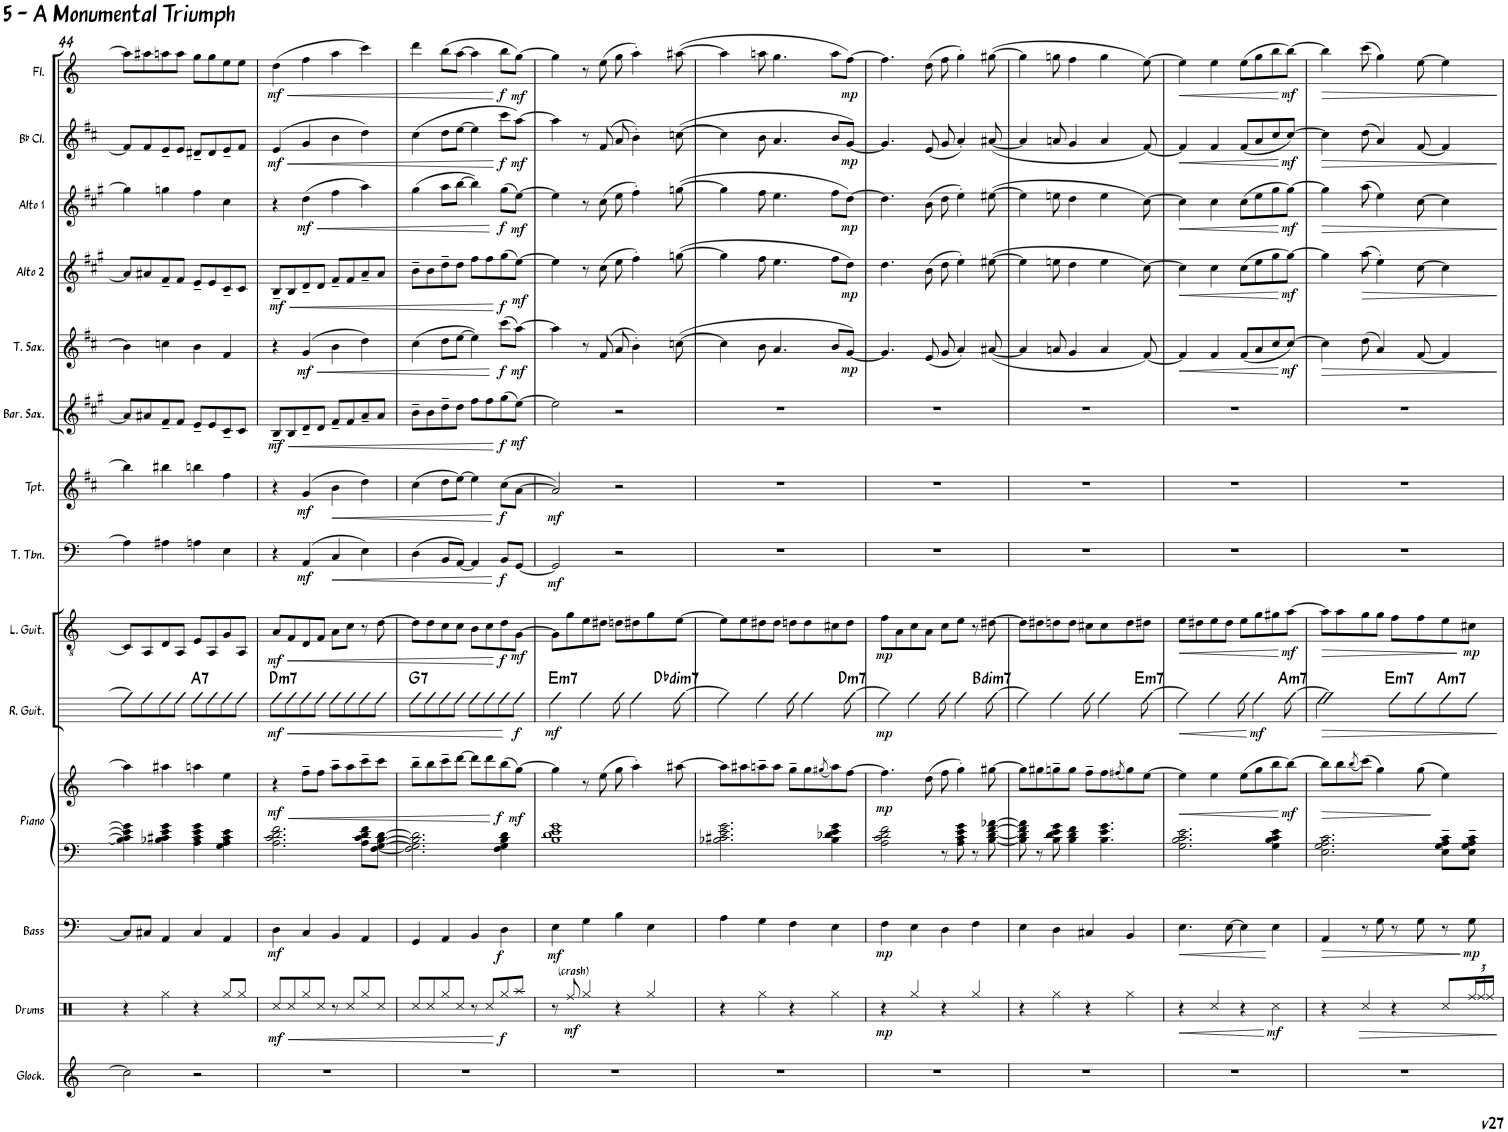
**kern	**kern	**dynam	**kern	**dynam	**kern	**kern	**dynam	**kern	**dynam	**harte	**kern	**dynam	**kern	**dynam	**kern	**dynam	**kern	**dynam	**kern	**dynam	**kern	**dynam	**kern	**dynam	**kern	**dynam	**kern	**dynam
*part14	*part13	*part13	*part12	*part12	*part11	*part11	*part11	*part10	*part10	*part10	*part9	*part9	*part8	*part8	*part7	*part7	*part6	*part6	*part5	*part5	*part4	*part4	*part3	*part3	*part2	*part2	*part1	*part1
*staff15	*staff14	*staff14	*staff13	*staff13	*staff12	*staff11	*staff11/12	*staff10	*staff10	*	*staff9	*staff9	*staff8	*staff8	*staff7	*staff7	*staff6	*staff6	*staff5	*staff5	*staff4	*staff4	*staff3	*staff3	*staff2	*staff2	*staff1	*staff1
*I"Glockenspiel	*I"Drums	*	*I"Bass	*	*I"Piano	*	*	*I"Rhythm Guitar	*	*	*I"Lead Guitar	*	*I"Tenor Trombone	*	*I"Trumpet	*	*I"Baritone Sax	*	*I"Tenor Sax	*	*I"Alto Sax 2	*	*I"Alto Sax 1	*	*I"Bb Clarinet	*	*I"Flute	*
*I'Glock.	*I'Drums	*	*I'Bass	*	*I'Piano	*	*	*I'R. Guit.	*	*	*I'L. Guit.	*	*I'T. Tbn.	*	*I'Tpt.	*	*I'Bar. Sax.	*	*I'T. Sax.	*	*I'Alto 2	*	*I'Alto 1	*	*I'Bb Cl.	*	*I'Fl.	*
!!LO:PB:g=z
*clefG2	*clefX	*	*clefF4	*	*clefF4	*clefG2	*	*clefG2	*	*	*clefGv2	*	*clefF4	*	*clefG2	*	*clefG2	*	*clefG2	*	*clefG2	*	*clefG2	*	*clefG2	*	*clefG2	*
*Trd-14c-24	*	*	*Trd7c12	*	*	*	*	*	*	*	*	*	*	*	*Trd1c2	*	*Trd12c21	*	*Trd8c14	*	*Trd5c9	*	*Trd5c9	*	*Trd1c2	*	*	*
*k[]	*k[]	*	*k[]	*	*k[]	*k[]	*	*k[]	*	*	*k[]	*	*k[]	*	*k[f#c#]	*	*k[f#c#g#]	*	*k[f#c#]	*	*k[f#c#g#]	*	*k[f#c#g#]	*	*k[f#c#]	*	*k[]	*
*M4/4	*M4/4	*	*M4/4	*	*M4/4	*M4/4	*	*M4/4	*	*	*M4/4	*	*M4/4	*	*M4/4	*	*M4/4	*	*M4/4	*	*M4/4	*	*M4/4	*	*M4/4	*	*M4/4	*
=44	=44	=44	=44	=44	=44	=44	=44	=44	=44	=44	=44	=44	=44	=44	=44	=44	=44	=44	=44	=44	=44	=44	=44	=44	=44	=44	=44	=44
2cc#\]	4r	.	8C#/L]	.	4B-\] 4c#\] 4e\] 4g\]	4aa#\]	.	8f\L]	.	.	8C#/L]	.	4A#\]	.	4bb#\]	.	8a#/L]	.	4b\]	.	8a#/L]	.	4gg\]	.	8f#/L]	.	8aa#\L]	.
.	.	.	8C#X/J	.	.	.	.	8f\	.	.	8AA/	.	.	.	.	.	8a#X/	.	.	.	8a#X/	.	.	.	8f#/	.	8aa#X\	.
!	!	!	!	!	!	!	!	!	!	!LO:H:kt=dim7	!	!	!	!	!	!	!	!	!	!	!	!	!	!	!	!	!	!
.	4Rgg\	.	4AA/	.	4B-X\ 4c#X\ 4e\ 4g\	4aa#X\	.	8fn\	.	Db:dim7	8D/	.	4A#X\	.	4bb#X\	.	8f#~/	.	4ccn\	.	8f#~/	.	4ggn\	.	8e~/	.	8aan\	.
.	.	.	.	.	.	.	.	8f\J	.	.	8AA/J	.	.	.	.	.	8f#/J	.	.	.	8f#/J	.	.	.	8e/J	.	8aa\J	.
!	!	!	!	!	!	!	!	!	!	!LO:H:kt=7	!	!	!	!	!	!	!	!	!	!	!	!	!	!	!	!	!	!
2r	4r	.	4C#/	.	4A\ 4c#\ 4e\ 4g\	4aan\	.	8f\L	.	A:7	8E/L	.	4An\	.	4bbn\	.	8e~/L	.	4b\	.	8e~/L	.	4ff#\	.	8d#X~/L	.	8gg\L	.
.	.	.	.	.	.	.	.	8f\	.	.	8AA/	.	.	.	.	.	8e/	.	.	.	8e/	.	.	.	8d#/	.	8gg\	.
!	!	!	!	!	!	!	!	!	!	!LO:H:kt=7	!	!	!	!	!	!	!	!	!	!	!	!	!	!	!	!	!	!
.	8Rgg/L	.	4AA/	.	4G\ 4A\ 4c#\ 4e\	4ee\	.	8f\	.	A:7	8G/	.	4E\	.	4ff#\	.	8c#~/	.	4f#/	.	8c#~/	.	4cc#\	.	8e~/	.	8ee\	.
.	8Rgg/J	.	.	.	.	.	.	8f\J	.	.	8AA/J	.	.	.	.	.	8c#/J	.	.	.	8c#/J	.	.	.	8f#/J	.	8ee\J	.
=45	=45	=45	=45	=45	=45	=45	=45	=45	=45	=45	=45	=45	=45	=45	=45	=45	=45	=45	=45	=45	=45	=45	=45	=45	=45	=45	=45	=45
!	!	!LO:HP:b	!	!	!	!	!LO:HP:b	!	!LO:HP:b	!	!	!LO:HP:b	!	!	!	!	!	!LO:HP:b	!	!	!	!LO:HP:b	!	!	!	!LO:HP:b	!	!LO:HP:b
!	!	!LO:DY:n=1:b	!	!LO:DY:b	!	!	!LO:DY:n=1:a=2	!	!LO:DY:n=1:b	!LO:H:kt=m7	!	!LO:DY:n=1:b	!	!	!	!	!	!LO:DY:n=1:b	!	!	!	!LO:DY:n=1:b	!	!	!	!LO:DY:n=1:b	!	!LO:DY:n=1:b
1r	8Rcc/L	< mf	4D\	mf	2.A\ 2.c\ 2.d\ 2.f\	4r	< mf	8f\L	< mf	D:min7	8A/L	< mf	4r	.	4r	.	8B~/L	< mf	4r	.	8B~/L	< mf	4r	.	(4e/	< mf	(4dd\	< mf
.	8Rcc/	.	.	.	.	.	.	8f\	.	.	8F/	.	.	.	.	.	8B/	.	.	.	8B/	.	.	.	.	.	.	.
!	!	!	!	!	!	!	!	!	!	!	!	!	!	!LO:DY:b	!	!LO:DY:b	!	!	!	!LO:HP:b	!	!	!	!LO:HP:b	!	!	!	!
!	!	!	!	!	!	!	!	!	!	!LO:H:kt=m7	!	!	!	!	!	!	!	!	!	!LO:DY:n=1:b	!	!	!	!LO:DY:n=1:b	!	!	!	!
.	8Rgg/	.	4C/	.	.	8ff~\L	.	8f\	.	D:min7	8D/	.	(4AA/	mf	(4g/	mf	8d~/	.	(4g/	< mf	8d~/	.	(4dd\	< mf	4g/	.	4ff\	.
.	8Rcc/J	.	.	.	.	8ff\J	.	8f\J	.	.	8F/J	.	.	.	.	.	8d/J	.	.	.	8d/J	.	.	.	.	.	.	.
!	!	!	!	!	!	!	!	!	!	!LO:H:kt=m7	!	!	!	!LO:HP:b	!	!LO:HP:b	!	!	!	!	!	!	!	!	!	!	!	!
.	8r	.	4BB/	.	.	8aa~\L	.	8f\L	.	D:min7	8A\L	.	4C/	<	4b\	<	8f#~/L	.	4b\	.	8f#~/L	.	4ff#\	.	4b\	.	4aa\	.
.	8Rcc/L	.	.	.	.	8aa\	.	8f\	.	.	8c\J	.	.	.	.	.	8f#/	.	.	.	8f#/	.	.	.	.	.	.	.
!	!	!	!	!	!	!	!	!	!	!LO:H:kt=m7	!	!	!	!	!	!	!	!	!	!	!	!	!	!	!	!	!	!
.	8Rgg/	.	4AA/	.	8A\ 8c\ 8d\ 8f\L	8ccc~\	.	8f\	.	D:min7	8r	.	4E\)	.	4dd\)	.	8a~/	.	4dd\)	.	8a~/	.	4aa\)	.	4dd\)	.	4ccc\)	.
.	8Rcc/J	.	.	.	[8F\ [8G\ [8B\ [8d\J	8ccc\J	.	8f\J	.	.	[8d\	.	.	.	.	.	8a/J	.	.	.	8a/J	.	.	.	.	.	.	.
=46	=46	=46	=46	=46	=46	=46	=46	=46	=46	=46	=46	=46	=46	=46	=46	=46	=46	=46	=46	=46	=46	=46	=46	=46	=46	=46	=46	=46
!	!	!	!	!	!	!	!	!	!	!LO:H:kt=7	!	!	!	!	!	!	!	!	!	!	!	!	!	!	!	!	!	!
1r	8Rcc/L	.	4GG/	.	2.F\] 2.G\] 2.B\] 2.d\]	8bb~\L	.	8f\L	.	G:7	8d\L]	.	(4D\	.	(4cc#\	.	8b~\L	.	(4cc#\	.	8b~\L	.	(4gg#\	.	(4cc#\	.	4ddd\	.
.	8Rcc/	.	.	.	.	8bb\	.	8f\	.	.	8d\	.	.	.	.	.	8b\	.	.	.	8b\	.	.	.	.	.	.	.
!	!	!	!	!	!	!	!	!	!	!LO:H:kt=7	!	!	!	!	!	!	!	!	!	!	!	!	!	!	!	!	!	!
.	8Rgg/	.	4AA/	.	.	8ccc~\	.	8f\	.	G:7	8c\	.	8BB/L	.	8dd\L	.	8dd~\	.	8dd\L	.	8dd~\	.	8aa\L	.	8dd\L	.	(8bb\L	.
.	8Rcc/J	.	.	.	.	[8ddd\J	.	8f\J	.	.	8c\J	.	[8AA/J)	.	[8ee\J)	.	8dd\J	.	[8ee\J	.	8dd\J	.	[8bb\J	.	[8ee\J	.	[8aa\J	.
!	!	!	!	!	!	!	!	!	!	!LO:H:kt=7	!	!	!	!	!	!	!	!	!	!	!	!	!	!	!	!	!	!
.	8r	.	4BB/	.	.	8ddd\L]	.	8f\L	.	G:7	8B\L	.	4AA/]	.	4ee\]	.	8ff#\L	.	4ee\])	.	8ff#\L	.	4bb\])	.	4ee\]	.	4aa\]	.
.	8Rcc/L	.	.	.	.	8ddd\	.	8f\	.	.	8c\	.	.	.	.	.	8ff#\	.	.	.	8ff#\	.	.	.	.	.	.	.
!	!	!LO:DY:n=1:b	!	!LO:DY:b	!	!	!LO:DY:n=1:b	!	!	!LO:H:kt=7	!	!LO:DY:n=1:b	!	!LO:DY:n=1:b	!	!LO:DY:n=1:b	!	!LO:DY:n=1:b	!	!LO:DY:n=1:b	!	!LO:DY:n=1:b	!	!LO:DY:n=1:b	!	!LO:DY:n=1:b	!	!LO:DY:n=1:b
.	8Rgg/	[ f	4D\	f	4F\ 4G\ 4B\ 4d\	(8bb\	[ f	8f\	.	G:7	8d\	[ f	8BB/L	[ f	(8cc#\L	[ f	(8gg#\	[ f	(8ccc#\L	[ f	(8gg#\	[ f	(8gg#\L	[ f	8ccc#\L	[ f	8bb\L	[ f
!	!	!	!	!	!	!	!LO:DY:n=2:b	!	!LO:DY:n=1:b	!	!	!LO:DY:n=2:b	!	!	!	!	!	!LO:DY:n=2:b	!	!LO:DY:n=2:b	!	!LO:DY:n=2:b	!	!LO:DY:n=2:b	!	!LO:DY:n=2:b	!	!LO:DY:n=2:b
.	8Raa/J	.	.	.	.	[8gg\J)	mf	8f\J	[ f	.	[8G\J	mf	[8GG/J	.	[8a\J	.	[8ee\J)	mf	[8aa\J)	mf	[8ee\J)	mf	[8ee\J)	mf	[8aa\J)	mf	[8gg\J)	mf
=47	=47	=47	=47	=47	=47	=47	=47	=47	=47	=47	=47	=47	=47	=47	=47	=47	=47	=47	=47	=47	=47	=47	=47	=47	=47	=47	=47	=47
!	!	!	!	!LO:DY:b	!	!	!	!	!LO:DY:b	!LO:H:kt=m7	!	!	!	!LO:DY:b	!	!LO:DY:b	!	!	!	!	!	!	!	!	!	!	!	!
1r	8r	.	4E\	mf	1B 1d 1e 1g	4gg\]	.	4f\	mf	E:min7	8G\L]	.	2GG/]	mf	2a/])	mf	2ee\]	.	4aa\]	.	4ee\]	.	4ee\]	.	4aa\]	.	4gg\]	.
!	!LO:TX:a:t=(crash)	!	!	!	!	!	!	!	!	!	!	!	!	!	!	!	!	!	!	!	!	!	!	!	!	!	!	!
!	!	!LO:DY:b	!	!	!	!	!	!	!	!	!	!	!	!	!	!	!	!	!	!	!	!	!	!	!	!	!	!
.	8Rff/	mf	.	.	.	.	.	.	.	.	8g\	.	.	.	.	.	.	.	.	.	.	.	.	.	.	.	.	.
!	!	!	!	!	!	!	!	!	!	!LO:H:kt=m7	!	!	!	!	!	!	!	!	!	!	!	!	!	!	!	!	!	!
.	4Rgg/	.	4G\	.	.	8r	.	4f\	.	E:min7	8e\	.	.	.	.	.	.	.	8r	.	8r	.	8r	.	8r	.	8r	.
.	.	.	.	.	.	(8ee\	.	.	.	.	8d#X\J	.	.	.	.	.	.	.	(8f#/	.	(8cc#\	.	(8cc#\	.	(8f#/	.	(8ee\	.
!	!	!	!	!	!	!	!	!	!	!LO:H:kt=m7	!	!	!	!	!	!	!	!	!	!	!	!	!	!	!	!	!	!
.	4r	.	4B\	.	.	8gg\	.	8f\	.	E:min7	8dn\L	.	2r	.	2r	.	2r	.	8a/	.	8ee\	.	8ee\	.	8a/	.	8gg\	.
.	.	.	.	.	.	4aa'\)	.	4f\	.	.	8d#X\	.	.	.	.	.	.	.	4b'\)	.	4ff#'\)	.	4ff#'\)	.	4b'\)	.	4aa'\)	.
.	4Rgg/	.	4E\	.	.	.	.	.	.	.	8g\	.	.	.	.	.	.	.	.	.	.	.	.	.	.	.	.	.
!	!	!	!	!	!	!	!	!	!	!LO:H:kt=dim7	!	!	!	!	!	!	!	!	!	!	!	!	!	!	!	!	!	!
.	.	.	.	.	.	[8aa#X\	.	[8fn\	.	Db:dim7	[8e\J	.	.	.	.	.	.	.	([8ccn\	.	([8ggn\	.	([8ggn\	.	([8ccn\	.	([8aa#X\	.
=48	=48	=48	=48	=48	=48	=48	=48	=48	=48	=48	=48	=48	=48	=48	=48	=48	=48	=48	=48	=48	=48	=48	=48	=48	=48	=48	=48	=48
1r	4r	.	4A\	.	2.B-X\ 2.c#X\ 2.e\ 2.g\	8aa#\L]	.	4f\]	.	.	8e\L]	.	1r	.	1r	.	1r	.	4cc\]	.	4gg\]	.	4gg\]	.	4cc\]	.	4aa#\]	.
.	.	.	.	.	.	8aa#X\	.	.	.	.	8e\	.	.	.	.	.	.	.	.	.	.	.	.	.	.	.	.	.
!	!	!	!	!	!	!	!	!	!	!LO:H:kt=dim7	!	!	!	!	!	!	!	!	!	!	!	!	!	!	!	!	!	!
.	4Rgg\	.	4G\	.	.	8aan~\	.	4fn\	.	Db:dim7	8d#X\	.	.	.	.	.	.	.	8b\	.	8ff#\	.	8ff#\	.	8b\	.	8aan\	.
.	.	.	.	.	.	8aa\J	.	.	.	.	8d#\J	.	.	.	.	.	.	.	4.a/	.	4.ee\	.	4.ee\	.	4.a/	.	4.gg\	.
!	!	!	!	!	!	!	!	!	!	!LO:H:kt=dim7	!	!	!	!	!	!	!	!	!	!	!	!	!	!	!	!	!	!
.	4r	.	4F\	.	.	8gg~\L	.	8fn\	.	Db:dim7	8dn\L	.	.	.	.	.	.	.	.	.	.	.	.	.	.	.	.	.
.	.	.	.	.	.	8gg\	.	4f\	.	.	8d\	.	.	.	.	.	.	.	.	.	.	.	.	.	.	.	.	.
.	.	.	.	.	.	(8qgg#X/	.	.	.	.	.	.	.	.	.	.	.	.	.	.	.	.	.	.	.	.	.	.
.	4Rgg\	.	4E\	.	4B-\ 4d-X\ 4e\ 4g\	8aa\)	.	.	.	.	8c#X\	.	.	.	.	.	.	.	8b/L	.	8ff#\L	.	8ff#\L	.	8b/L	.	8aa\L	.
!	!	!	!	!	!	!	!	!	!	!LO:H:kt=m7	!	!	!	!	!	!	!	!	!	!LO:DY:b	!	!LO:DY:b	!	!LO:DY:b	!	!LO:DY:b	!	!LO:DY:b
.	.	.	.	.	.	[8ff\J	.	[8f\	.	D:min7	8d\J	.	.	.	.	.	.	.	[8g/J)	mp	8dd\J)	mp	[8dd\J)	mp	[8g/J)	mp	[8ff\J)	mp
=49	=49	=49	=49	=49	=49	=49	=49	=49	=49	=49	=49	=49	=49	=49	=49	=49	=49	=49	=49	=49	=49	=49	=49	=49	=49	=49	=49	=49
!	!	!LO:DY:b	!	!LO:DY:b	!	!	!LO:DY:b	!	!LO:DY:b	!	!	!LO:DY:b	!	!	!	!	!	!	!	!	!	!	!	!	!	!	!	!
1r	4r	mp	4F\	mp	2A\ 2c\ 2d\ 2f\	4.ff\]	mp	4f\]	mp	.	8f\L	mp	1r	.	1r	.	1r	.	4.g/]	.	4.dd\	.	4.dd\]	.	4.g/]	.	4.ff\]	.
.	.	.	.	.	.	.	.	.	.	.	8A\	.	.	.	.	.	.	.	.	.	.	.	.	.	.	.	.	.
!	!	!	!	!	!	!	!	!	!	!LO:H:kt=m7	!	!	!	!	!	!	!	!	!	!	!	!	!	!	!	!	!	!
.	4Rgg/	.	4E\	.	.	.	.	4f\	.	D:min7	8c\	.	.	.	.	.	.	.	.	.	.	.	.	.	.	.	.	.
.	.	.	.	.	.	(8dd\	.	.	.	.	8A\J	.	.	.	.	.	.	.	(8e/	.	(8b\	.	(8b\	.	(8e/	.	(8dd\	.
!	!	!	!	!	!	!	!	!	!	!LO:H:kt=m7	!	!	!	!	!	!	!	!	!	!	!	!	!	!	!	!	!	!
.	4r	.	4D\	.	8r	8ff\	.	8f\	.	D:min7	8c\L	.	.	.	.	.	.	.	8g/	.	8dd\	.	8dd\	.	8g/	.	8ff\	.
.	.	.	.	.	8A\ 8c\ 8e\ 8g\	4gg'\)	.	4f\	.	.	8e\J	.	.	.	.	.	.	.	4a'/)	.	4ee'\)	.	4ee'\)	.	4a'/)	.	4gg'\)	.
.	4Rgg/	.	4F\	.	8r	.	.	.	.	.	8r	.	.	.	.	.	.	.	.	.	.	.	.	.	.	.	.	.
!	!	!	!	!	!	!	!	!	!	!LO:H:kt=dim7	!	!	!	!	!	!	!	!	!	!	!	!	!	!	!	!	!	!
.	.	.	.	.	[8B\ [8d\ [8f\ [8a-X\	[8gg#X\	.	[8f\	.	B:dim7	[8d#X\	.	.	.	.	.	.	.	([8a#X/	.	([8ee#X\	.	([8ee#X\	.	([8a#X/	.	([8gg#X\	.
=50	=50	=50	=50	=50	=50	=50	=50	=50	=50	=50	=50	=50	=50	=50	=50	=50	=50	=50	=50	=50	=50	=50	=50	=50	=50	=50	=50	=50
1r	4r	.	4E\	.	8B\] 8d\] 8f\] 8a-\]	8gg#\L]	.	4f\]	.	.	8d#\L]	.	1r	.	1r	.	1r	.	4a#/]	.	4ee#\]	.	4ee#\]	.	4a#/]	.	4gg#\]	.
.	.	.	.	.	8r	8gg#X\	.	.	.	.	8d#X\	.	.	.	.	.	.	.	.	.	.	.	.	.	.	.	.	.
!	!	!	!	!	!	!	!	!	!	!LO:H:kt=dim7	!	!	!	!	!	!	!	!	!	!	!	!	!	!	!	!	!	!
.	4Rgg\	.	4D\	.	8B\ 8d\ 8e\ 8g\	8ggn~\	.	4f\	.	B:dim7	8dn\	.	.	.	.	.	.	.	8an/	.	8een\	.	8een\	.	8an/	.	8ggn\	.
.	.	.	.	.	4B\ 4d\ 4f\	8gg\J	.	.	.	.	8d\J	.	.	.	.	.	.	.	4g/	.	4dd\	.	4dd\	.	4g/	.	4ff\	.
!	!	!	!	!	!	!	!	!	!	!LO:H:kt=dim7	!	!	!	!	!	!	!	!	!	!	!	!	!	!	!	!	!	!
.	4r	.	4C#X/	.	.	8ff~\L	.	8f\	.	B:dim7	8c#X\L	.	.	.	.	.	.	.	.	.	.	.	.	.	.	.	.	.
.	.	.	.	.	4.B\ 4.e\ 4.g\	8ff\	.	4f\	.	.	8c#\	.	.	.	.	.	.	.	4a/	.	4ee\	.	4ee\	.	4a/	.	4gg\	.
.	.	.	.	.	.	(8qff#X/	.	.	.	.	.	.	.	.	.	.	.	.	.	.	.	.	.	.	.	.	.	.
.	4Rgg\	.	4BB/	.	.	8gg\)	.	.	.	.	8d\	.	.	.	.	.	.	.	.	.	.	.	.	.	.	.	.	.
!	!	!	!	!	!	!	!	!	!	!LO:H:kt=m7	!	!	!	!	!	!	!	!	!	!	!	!	!	!	!	!	!	!
.	.	.	.	.	.	[8ee\J	.	[8f\	.	E:min7	8d#X\J	.	.	.	.	.	.	.	[8f#/)	.	[8cc#\)	.	[8cc#\)	.	[8f#/)	.	[8ee\)	.
=51	=51	=51	=51	=51	=51	=51	=51	=51	=51	=51	=51	=51	=51	=51	=51	=51	=51	=51	=51	=51	=51	=51	=51	=51	=51	=51	=51	=51
!	!	!LO:HP:b	!	!LO:HP:b	!	!	!LO:HP:b	!	!LO:HP:b	!	!	!LO:HP:b	!	!	!	!	!	!	!	!LO:HP:b	!	!LO:HP:b	!	!LO:HP:b	!	!LO:HP:b	!	!LO:HP:b
1r	4r	<	4.E\	<	2.G\ 2.B\ 2.c\ 2.e\	4ee\]	<	4f\]	<	.	8e\L	<	1r	.	1r	.	1r	.	4f#/]	<	4cc#\]	<	4cc#\]	<	4f#/]	<	4ee\]	<
.	.	.	.	.	.	.	.	.	.	.	8d#X\	.	.	.	.	.	.	.	.	.	.	.	.	.	.	.	.	.
!	!	!	!	!	!	!	!	!	!	!LO:H:kt=m7	!	!	!	!	!	!	!	!	!	!	!	!	!	!	!	!	!	!
.	4Rcc/	.	.	.	.	4ee\	.	4f\	.	E:min7	8e\	.	.	.	.	.	.	.	4f#/	.	4cc#\	.	4cc#\	.	4f#/	.	4ee\	.
.	.	.	[8E\	.	.	.	.	.	.	.	8d#\J	.	.	.	.	.	.	.	.	.	.	.	.	.	.	.	.	.
!	!	!	!	!	!	!	!	!	!	!LO:H:kt=m7	!	!	!	!	!	!	!	!	!	!	!	!	!	!	!	!	!	!
.	4r	.	4E\]	.	.	(8ee\L	.	8f\	.	E:min7	8e\L	.	.	.	.	.	.	.	(8f#/L	.	(8cc#\L	.	(8cc#\L	.	(8f#/L	.	(8ee\L	.
!	!	!	!	!	!	!	!	!	!LO:DY:n=1:b	!	!	!	!	!	!	!	!	!	!	!	!	!	!	!	!	!	!	!
.	.	.	.	.	.	8gg\	.	4f\	[ mf	.	8g\	.	.	.	.	.	.	.	8a/	.	8ee\	.	8ee\	.	8a/	.	8gg\	.
!	!	!LO:DY:n=1:b	!	!	!	!	!	!	!	!	!	!	!	!	!	!	!	!	!	!	!	!	!	!	!	!	!	!
.	4Rcc\	[ mf	4E\	[	4G\ 4B\ 4c\ 4e\	8bb\	.	.	.	.	8g#X\	.	.	.	.	.	.	.	8cc#/	.	8gg#\	.	8gg#\	.	8cc#/	.	8bb\	.
!	!	!	!	!	!	!	!LO:DY:n=1:b	!	!	!LO:H:kt=m7	!	!LO:DY:n=1:b	!	!	!	!	!	!	!	!LO:DY:n=1:b	!	!LO:DY:n=1:b	!	!LO:DY:n=1:b	!	!LO:DY:n=1:b	!	!LO:DY:n=1:b
.	.	.	.	.	.	[8bb\J)	[ mf	[8f\	.	A:min7	[8a\J	[ mf	.	.	.	.	.	.	[8cc#/J)	[ mf	[8gg#\J)	[ mf	[8gg#\J)	[ mf	[8cc#/J)	[ mf	[8bb\J)	[ mf
=52	=52	=52	=52	=52	=52	=52	=52	=52	=52	=52	=52	=52	=52	=52	=52	=52	=52	=52	=52	=52	=52	=52	=52	=52	=52	=52	=52	=52
!	!	!	!	!LO:HP:b	!	!	!LO:HP:b	!	!LO:HP:b	!	!	!LO:HP:b	!	!	!	!	!	!	!	!LO:HP:b	!	!	!	!LO:HP:b	!	!LO:HP:b	!	!LO:HP:b
1r	4r	.	4AA/	>	2.E\ 2.G\ 2.A\ 2.c\	8bb\L]	>	2f\]	>	.	8a\L]	>	1r	.	1r	.	1r	.	4cc#\]	>	4gg#\]	.	4gg#\]	>	4cc#\]	>	4bb\]	>
.	.	.	.	.	.	8bb\	.	.	.	.	8a\	.	.	.	.	.	.	.	.	.	.	.	.	.	.	.	.	.
.	.	.	.	.	.	(8qbb/	.	.	.	.	.	.	.	.	.	.	.	.	.	.	.	.	.	.	.	.	.	.
!	!	!LO:HP:b	!	!	!	!	!	!	!	!	!	!	!	!	!	!	!	!	!	!	!	!LO:HP:b	!	!	!	!	!	!
.	4Rcc/	>	8r	.	.	(8ccc\J)	.	.	.	.	8g\	.	.	.	.	.	.	.	(8dd\	.	(8aa\	>	(8aa\	.	(8dd\	.	(8ccc\	.
.	.	.	8G\	.	.	4gg\)	.	.	.	.	8g\J	.	.	.	.	.	.	.	4a/)	.	4ee'\)	.	4ee\)	.	4a/)	.	4gg\)	.
!	!	!	!	!	!	!	!	!	!	!LO:H:kt=m7	!	!	!	!	!	!	!	!	!	!	!	!	!	!	!	!	!	!
.	4r	.	8r	.	.	.	.	8f\L	.	E:min7	8f\L	.	.	.	.	.	.	.	.	.	.	.	.	.	.	.	.	.
.	.	.	8G\	.	.	(8gg\	.	8f\	.	.	8f\	.	.	.	.	.	.	.	[8f#/	.	[8cc#\	.	[8cc#\	.	[8f#/	.	[8ee\	.
!	!	!	!	!	!	!	!	!	!	!LO:H:kt=m7	!	!	!	!	!	!	!	!	!	!	!	!	!	!	!	!	!	!
.	8Rcc/L	.	8r	.	8E\~ 8G\~ 8A\~ 8c\~L	4ee\)	]	8f\	.	A:min7	8e\	.	.	.	.	.	.	.	4f#/]	.	4cc#\]	.	4cc#\]	.	4f#/]	.	4ee\]	.
*	*Xbrackettup	*	*	*	*	*	*	*	*	*	*	*	*	*	*	*	*	*	*	*	*	*	*	*	*	*	*	*
!	!	!	!	!LO:DY:n=1:b	!	!	!	!	!	!	!	!LO:DY:n=1:b	!	!	!	!	!	!	!	!	!	!	!	!	!	!	!	!
.	24Rff/L	.	8G\	] mp	8E\~ 8G\~ 8A\~ 8c\~J	.	.	8f\J	.	.	8c#X\J	] mp	.	.	.	.	.	.	.	.	.	.	.	.	.	.	.	.
.	24Rff/	.	.	.	.	.	.	.	.	.	.	.	.	.	.	.	.	.	.	.	.	.	.	.	.	.	.	.
.	24Rff/JJ	.	.	.	.	.	.	.	.	.	.	.	.	.	.	.	.	.	.	.	.	.	.	.	.	.	.	.
.	.	]	.	.	.	.	.	.	]	.	.	.	.	.	.	.	.	.	.	]	.	]	.	]	.	]	.	]
=	=	=	=	=	=	=	=	=	=	=	=	=	=	=	=	=	=	=	=	=	=	=	=	=	=	=	=	=
*-	*-	*-	*-	*-	*-	*-	*-	*-	*-	*-	*-	*-	*-	*-	*-	*-	*-	*-	*-	*-	*-	*-	*-	*-	*-	*-	*-	*-
